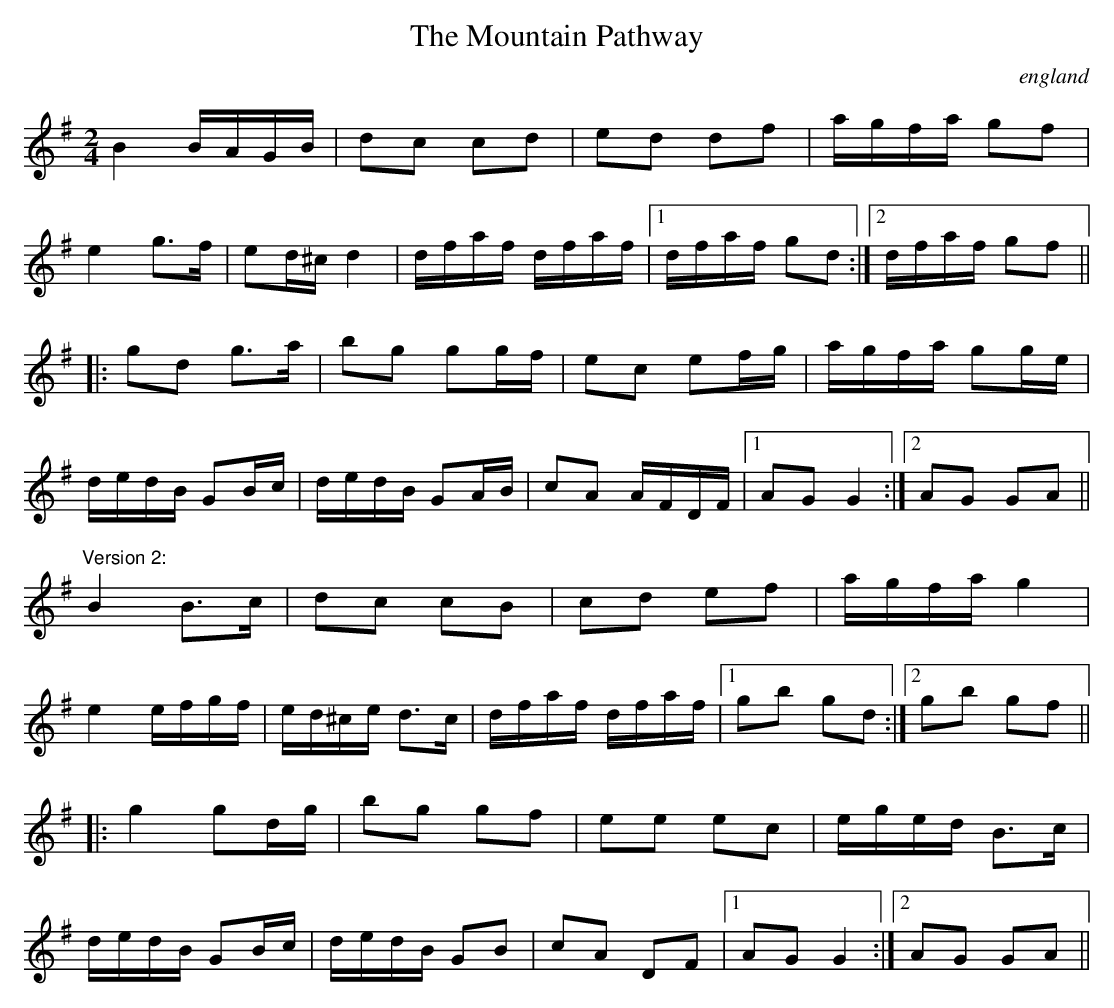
X:1
T:Mountain Pathway, The
O:england
M:2/4
L:1/8
K:G
B2 B/A/G/B/|dc cd|ed df|a/g/f/a/ gf|
e2 g>f|ed/^c/ d2|d/f/a/f/ d/f/a/f/|1 d/f/a/f/ gd:|2 d/f/a/f/ gf||
|:gd g>a|bg gg/f/|ec ef/g/|a/g/f/a/ gg/e/|
d/e/d/B/ GB/c/|d/e/d/B/ GA/B/|cA A/F/D/F/|1 AG G2:|2 AG GA||
"Version 2:"
B2 B>c|dc cB|cd ef|a/g/f/a/ g2|
e2 e/f/g/f/|e/d/^c/e/ d>c|d/f/a/f/ d/f/a/f/|1 gb gd:|2 gb gf||
|:g2 gd/g/|bg gf|ee ec|e/g/e/d/ B>c|
d/e/d/B/ GB/c/|d/e/d/B/ GB|cA DF|1 AG G2:|2 AG GA||
